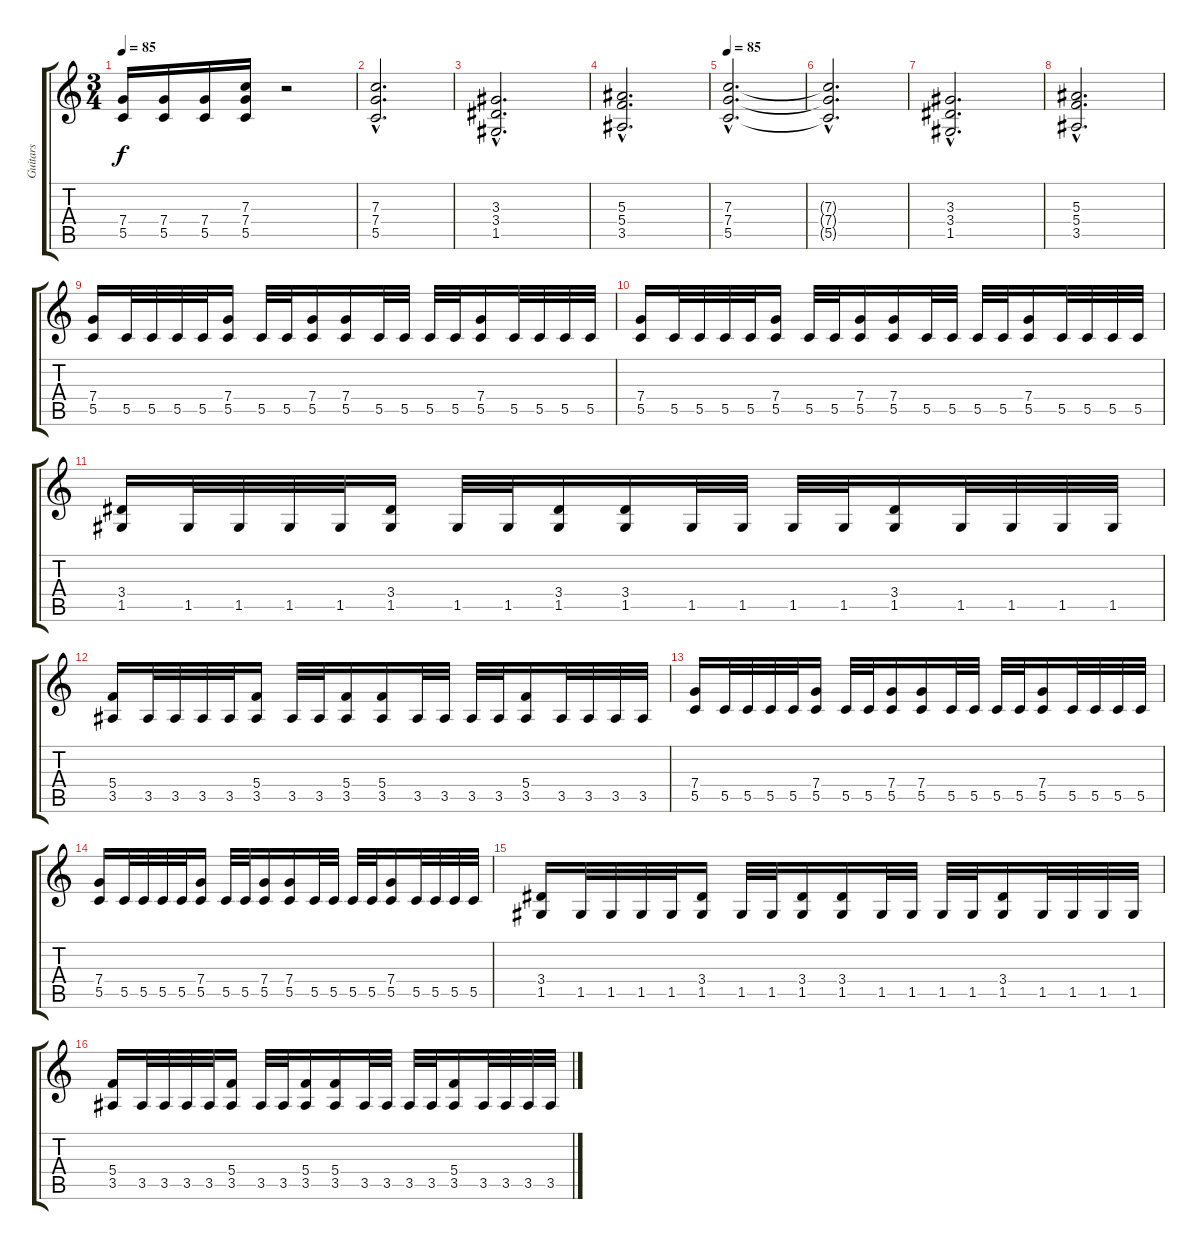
\track ("Guitars" "Guitars") {instrument distortionguitar}
\staff {score tabs}
\tuning (D4 A3 F3 C3 G2 D2) {hide}
\ts (3 4)
\tempo 85
\clef g2
\ks c
(7.4 5.5).16{dy f} (7.4 5.5).16 (7.4 5.5).16 (7.3 7.4 5.5).16 r.2 |
(7.3{hac} 7.4{hac} 5.5{hac}).2{d} |
(3.3{hac} 3.4{hac} 1.5{hac}).2{d} |
(5.3{hac} 5.4{hac} 3.5{hac}).2{d} |
\tempo 85
(7.3{hac} 7.4{hac} 5.5{hac}).2{d} |
(7.3{hac t} 7.4{hac t} 5.5{hac t}).2{d} |
(3.3{hac} 3.4{hac} 1.5{hac}).2{d} |
(5.3{hac} 5.4{hac} 3.5{hac}).2{d} |
(7.4 5.5).16{volume 13} 5.5.32 5.5.32 5.5.32 5.5.32 (7.4 5.5).16 5.5.32 5.5.32 (7.4 5.5).16 (7.4 5.5).16 5.5.32 5.5.32 5.5.32 5.5.32 (7.4 5.5).16 5.5.32 5.5.32 5.5.32 5.5.32 |
(7.4 5.5).16 5.5.32 5.5.32 5.5.32 5.5.32 (7.4 5.5).16 5.5.32 5.5.32 (7.4 5.5).16 (7.4 5.5).16 5.5.32 5.5.32 5.5.32 5.5.32 (7.4 5.5).16 5.5.32 5.5.32 5.5.32 5.5.32 |
(3.4 1.5).16 1.5.32 1.5.32 1.5.32 1.5.32 (3.4 1.5).16 1.5.32 1.5.32 (3.4 1.5).16 (3.4 1.5).16 1.5.32 1.5.32 1.5.32 1.5.32 (3.4 1.5).16 1.5.32 1.5.32 1.5.32 1.5.32 |
(5.4 3.5).16 3.5.32 3.5.32 3.5.32 3.5.32 (5.4 3.5).16 3.5.32 3.5.32 (5.4 3.5).16 (5.4 3.5).16 3.5.32 3.5.32 3.5.32 3.5.32 (5.4 3.5).16 3.5.32 3.5.32 3.5.32 3.5.32 |
(7.4 5.5).16 5.5.32 5.5.32 5.5.32 5.5.32 (7.4 5.5).16 5.5.32 5.5.32 (7.4 5.5).16 (7.4 5.5).16 5.5.32 5.5.32 5.5.32 5.5.32 (7.4 5.5).16 5.5.32 5.5.32 5.5.32 5.5.32 |
(7.4 5.5).16 5.5.32 5.5.32 5.5.32 5.5.32 (7.4 5.5).16 5.5.32 5.5.32 (7.4 5.5).16 (7.4 5.5).16 5.5.32 5.5.32 5.5.32 5.5.32 (7.4 5.5).16 5.5.32 5.5.32 5.5.32 5.5.32 |
(3.4 1.5).16 1.5.32 1.5.32 1.5.32 1.5.32 (3.4 1.5).16 1.5.32 1.5.32 (3.4 1.5).16 (3.4 1.5).16 1.5.32 1.5.32 1.5.32 1.5.32 (3.4 1.5).16 1.5.32 1.5.32 1.5.32 1.5.32 |
(5.4 3.5).16 3.5.32 3.5.32 3.5.32 3.5.32 (5.4 3.5).16 3.5.32 3.5.32 (5.4 3.5).16 (5.4 3.5).16 3.5.32 3.5.32 3.5.32 3.5.32 (5.4 3.5).16 3.5.32 3.5.32 3.5.32 3.5.32
